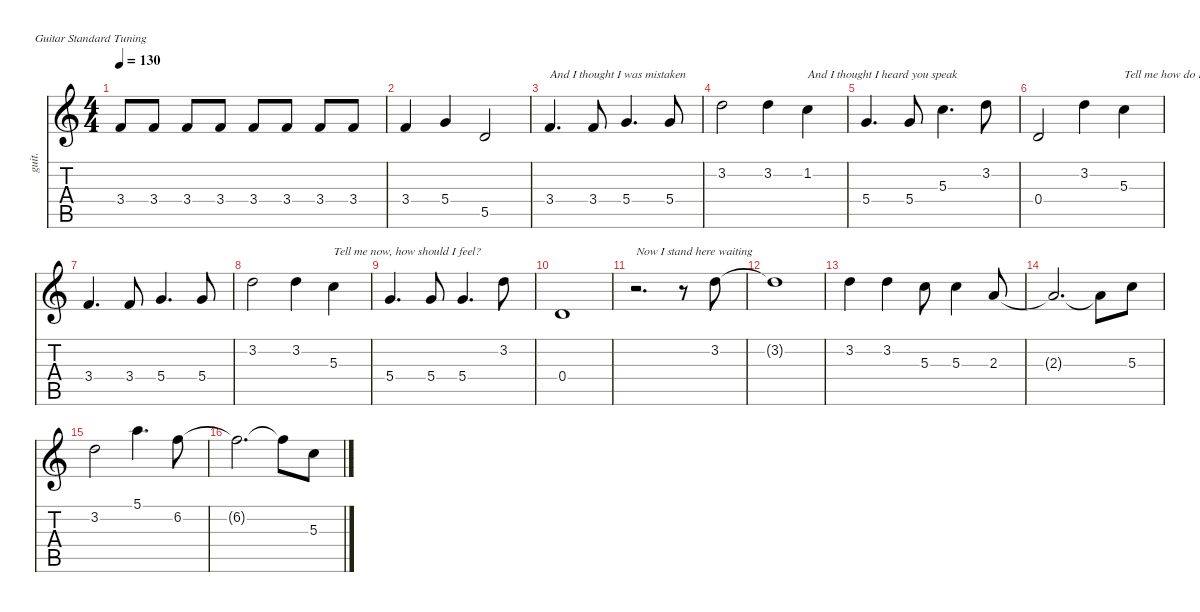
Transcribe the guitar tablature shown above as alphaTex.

\defaultSystemsLayout 4
\hideDynamics
\bracketExtendMode nobrackets
\otherSystemsTrackNameOrientation horizontal
\track ("Clean Guitar" "guit.") {defaultSystemsLayout 8 instrument electricguitarclean}
\staff {score tabs}
\tuning (E4 B3 G3 D3 A2 E2)
\ts (4 4)
\tempo 130
\clef g2
\ks c
3.4.8{dy f beam Up} 3.4.8{beam Up} 3.4.8{beam Up} 3.4.8{beam Up} 3.4.8{beam Up} 3.4.8{beam Up} 3.4.8{beam Up} 3.4.8{beam Up} |
3.4.4{beam Up} 5.4.4{beam Up} 5.5.2{beam Up} |
3.4.4{d txt "And I thought I was mistaken" beam Up} 3.4.8{beam Up} 5.4.4{d beam Up} 5.4.8{beam Up} |
3.2.2{beam Down} 3.2.4{beam Down} 1.2.4{txt "And I thought I heard you speak" beam Down} |
5.4.4{d beam Up} 5.4.8{beam Up} 5.3.4{d beam Down} 3.2.8{beam Down} |
0.4.2{beam Up} 3.2.4{beam Down} 5.3.4{txt "Tell me how do I feel?" beam Down} |
3.4.4{d beam Up} 3.4.8{beam Up} 5.4.4{d beam Up} 5.4.8{beam Up} |
3.2.2{beam Down} 3.2.4{beam Down} 5.3.4{txt "Tell me now, how should I feel?" beam Down} |
5.4.4{d beam Up} 5.4.8{beam Up} 5.4.4{d beam Up} 3.2.8{beam Down} |
0.4.1{beam Up} |
r.2{d txt "Now I stand here waiting" beam Down} r.8{beam Down} 3.2.8{beam Down} |
3.2{t}.1{beam Down} |
3.2.4{beam Down} 3.2.4{beam Down} 5.3.8{beam Down} 5.3.4{beam Down} 2.3.8{beam Up} |
2.3{t}.2{d beam Up} 2.3{t}.8{beam Down} 5.3.8{beam Down} |
3.2.2{beam Down} 5.1.4{d beam Down} 6.2.8{beam Down} |
6.2{t}.2{d beam Down} 6.2{t}.8{beam Down} 5.3.8{beam Down}
